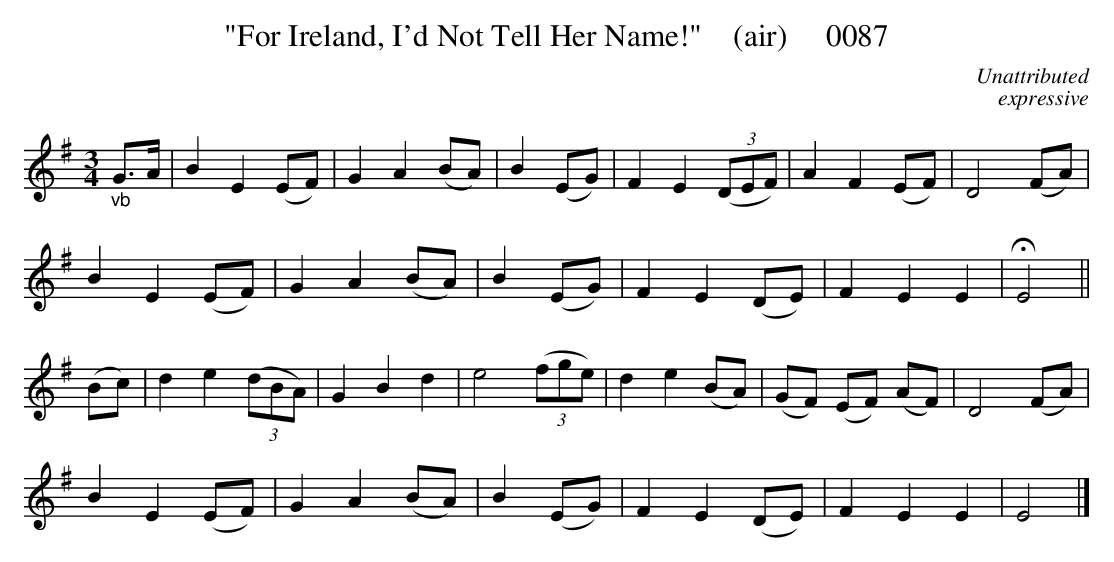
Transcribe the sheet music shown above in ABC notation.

X:1
T:"For Ireland, I'd Not Tell Her Name!"    (air)     0087
C:Unattributed
C:expressive
M:3/4
L:1/8
K:G
"_vb"G3/2A/2|B2E2(EF)|G2A2(BA)|B2(EG)|F2E2 (3(DEF)|A2F2(EF)|D4(FA)|
B2E2(EF)|G2A2(BA)|B2(EG)|F2E2(DE)|F2E2E2|HE4||
(Bc)|d2e2 (3(dBA)|G2B2d2|e4 (3(fge)|d2e2(BA)|(GF) (EF) (AF)|D4(FA)|
B2E2(EF)|G2A2(BA)|B2(EG)|F2E2(DE)|F2E2E2|E4|]
